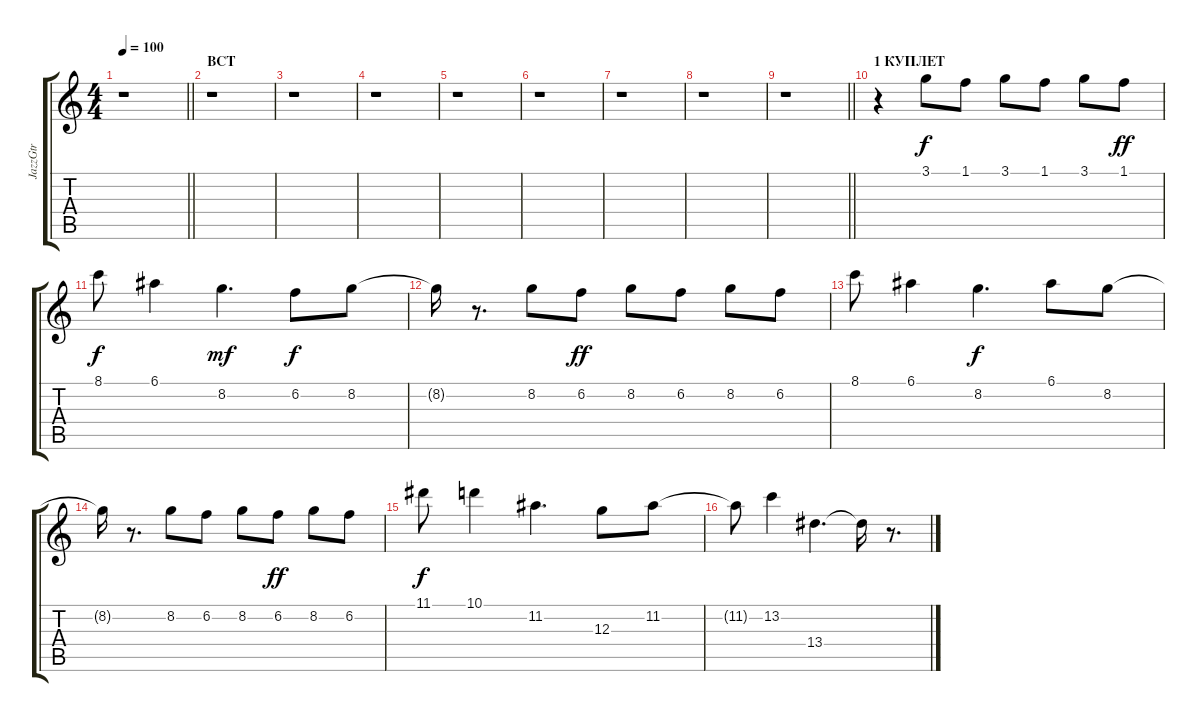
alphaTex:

\track ("JazzGtr" "JazzGtr") {instrument electricguitarjazz}
\staff {score tabs}
\tuning (E4 B3 G3 D3 A2 E2) {hide}
\ts (4 4)
\tempo 100
\clef g2
\barLineRight lightlight
\ks c
r.1{dy f instrument electricguitarjazz} |
\section ("" "ВСТ")
r.1 |
r.1 |
r.1 |
r.1 |
r.1 |
r.1 |
r.1 |
\barLineRight lightlight
r.1 |
\section ("" "1 КУПЛЕТ")
r.4 3.1.8 1.1.8 3.1.8 1.1.8 3.1.8 1.1.8{dy ff} |
8.1.8{dy f} 6.1.4 8.2.4{d dy mf} 6.2.8{dy f} 8.2.8 |
8.2{t}.16 r.8{d} 8.2.8 6.2.8{dy ff} 8.2.8 6.2.8 8.2.8 6.2.8 |
8.1.8 6.1.4 8.2.4{d dy f} 6.1.8 8.2.8 |
8.2{t}.16 r.8{d} 8.2.8 6.2.8 8.2.8 6.2.8{dy ff} 8.2.8 6.2.8 |
11.1.8{dy f} 10.1.4 11.2.4{d} 12.3.8 11.2.8 |
11.2{t}.8 13.2.4 13.4.4{d} 13.4{t}.16 r.8{d}
